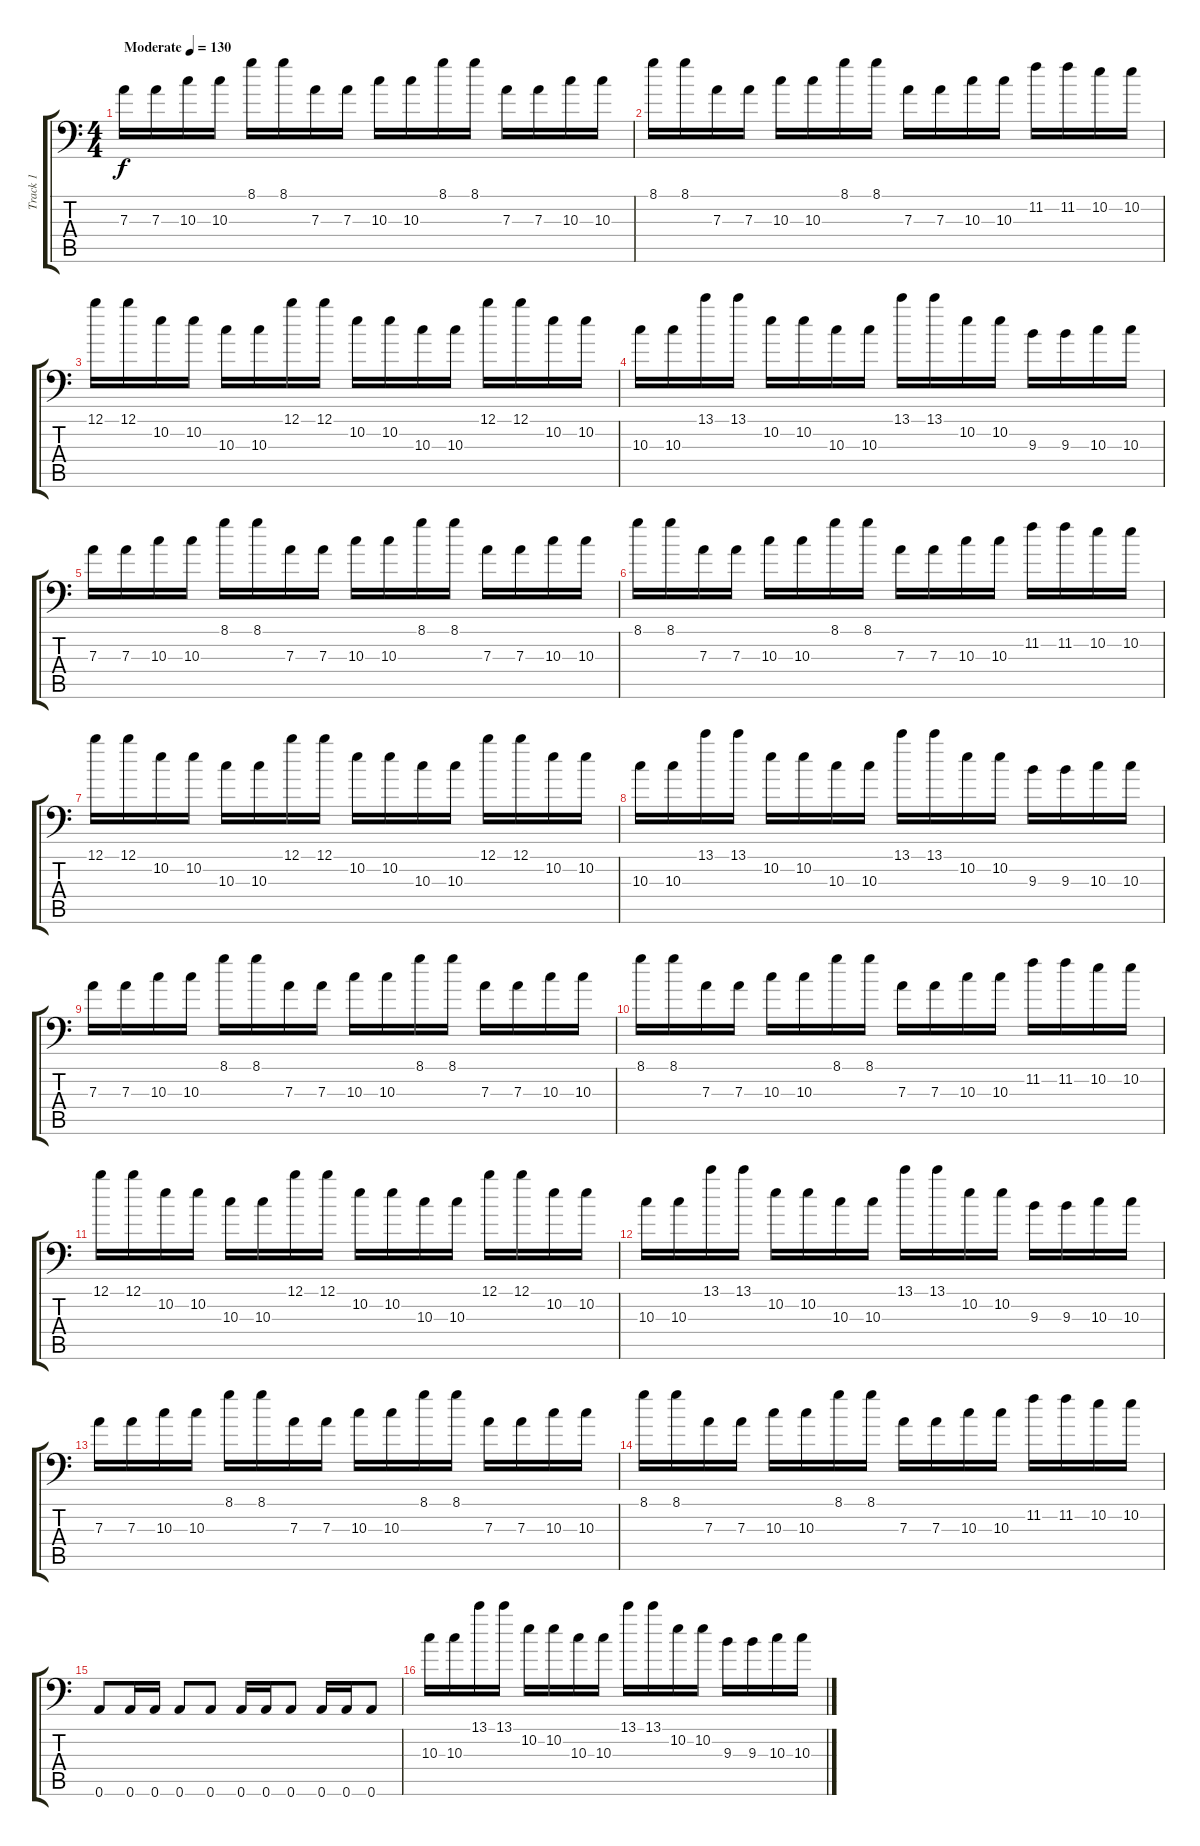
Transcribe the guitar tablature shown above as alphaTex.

\track ("Track 1" "Track 1") {instrument distortionguitar}
\staff {score tabs}
\tuning (B3 Gb3 D3 A2 E2 A1) {hide}
\ts (4 4)
\tempo (130 "Moderate")
\clef f4
\ks c
7.3.16{dy f instrument distortionguitar} 7.3.16 10.3.16 10.3.16 8.1.16 8.1.16 7.3.16 7.3.16 10.3.16 10.3.16 8.1.16 8.1.16 7.3.16 7.3.16 10.3.16 10.3.16 |
8.1.16 8.1.16 7.3.16 7.3.16 10.3.16 10.3.16 8.1.16 8.1.16 7.3.16 7.3.16 10.3.16 10.3.16 11.2.16 11.2.16 10.2.16 10.2.16 |
12.1.16 12.1.16 10.2.16 10.2.16 10.3.16 10.3.16 12.1.16 12.1.16 10.2.16 10.2.16 10.3.16 10.3.16 12.1.16 12.1.16 10.2.16 10.2.16 |
10.3.16 10.3.16 13.1.16 13.1.16 10.2.16 10.2.16 10.3.16 10.3.16 13.1.16 13.1.16 10.2.16 10.2.16 9.3.16 9.3.16 10.3.16 10.3.16 |
7.3.16 7.3.16 10.3.16 10.3.16 8.1.16 8.1.16 7.3.16 7.3.16 10.3.16 10.3.16 8.1.16 8.1.16 7.3.16 7.3.16 10.3.16 10.3.16 |
8.1.16 8.1.16 7.3.16 7.3.16 10.3.16 10.3.16 8.1.16 8.1.16 7.3.16 7.3.16 10.3.16 10.3.16 11.2.16 11.2.16 10.2.16 10.2.16 |
12.1.16 12.1.16 10.2.16 10.2.16 10.3.16 10.3.16 12.1.16 12.1.16 10.2.16 10.2.16 10.3.16 10.3.16 12.1.16 12.1.16 10.2.16 10.2.16 |
10.3.16 10.3.16 13.1.16 13.1.16 10.2.16 10.2.16 10.3.16 10.3.16 13.1.16 13.1.16 10.2.16 10.2.16 9.3.16 9.3.16 10.3.16 10.3.16 |
7.3.16 7.3.16 10.3.16 10.3.16 8.1.16 8.1.16 7.3.16 7.3.16 10.3.16 10.3.16 8.1.16 8.1.16 7.3.16 7.3.16 10.3.16 10.3.16 |
8.1.16 8.1.16 7.3.16 7.3.16 10.3.16 10.3.16 8.1.16 8.1.16 7.3.16 7.3.16 10.3.16 10.3.16 11.2.16 11.2.16 10.2.16 10.2.16 |
12.1.16 12.1.16 10.2.16 10.2.16 10.3.16 10.3.16 12.1.16 12.1.16 10.2.16 10.2.16 10.3.16 10.3.16 12.1.16 12.1.16 10.2.16 10.2.16 |
10.3.16 10.3.16 13.1.16 13.1.16 10.2.16 10.2.16 10.3.16 10.3.16 13.1.16 13.1.16 10.2.16 10.2.16 9.3.16 9.3.16 10.3.16 10.3.16 |
7.3.16 7.3.16 10.3.16 10.3.16 8.1.16 8.1.16 7.3.16 7.3.16 10.3.16 10.3.16 8.1.16 8.1.16 7.3.16 7.3.16 10.3.16 10.3.16 |
8.1.16 8.1.16 7.3.16 7.3.16 10.3.16 10.3.16 8.1.16 8.1.16 7.3.16 7.3.16 10.3.16 10.3.16 11.2.16 11.2.16 10.2.16 10.2.16 |
0.6.8 0.6.16 0.6.16 0.6.8 0.6.8 0.6.16 0.6.16 0.6.8 0.6.16 0.6.16 0.6.8 |
10.3.16 10.3.16 13.1.16 13.1.16 10.2.16 10.2.16 10.3.16 10.3.16 13.1.16 13.1.16 10.2.16 10.2.16 9.3.16 9.3.16 10.3.16 10.3.16
